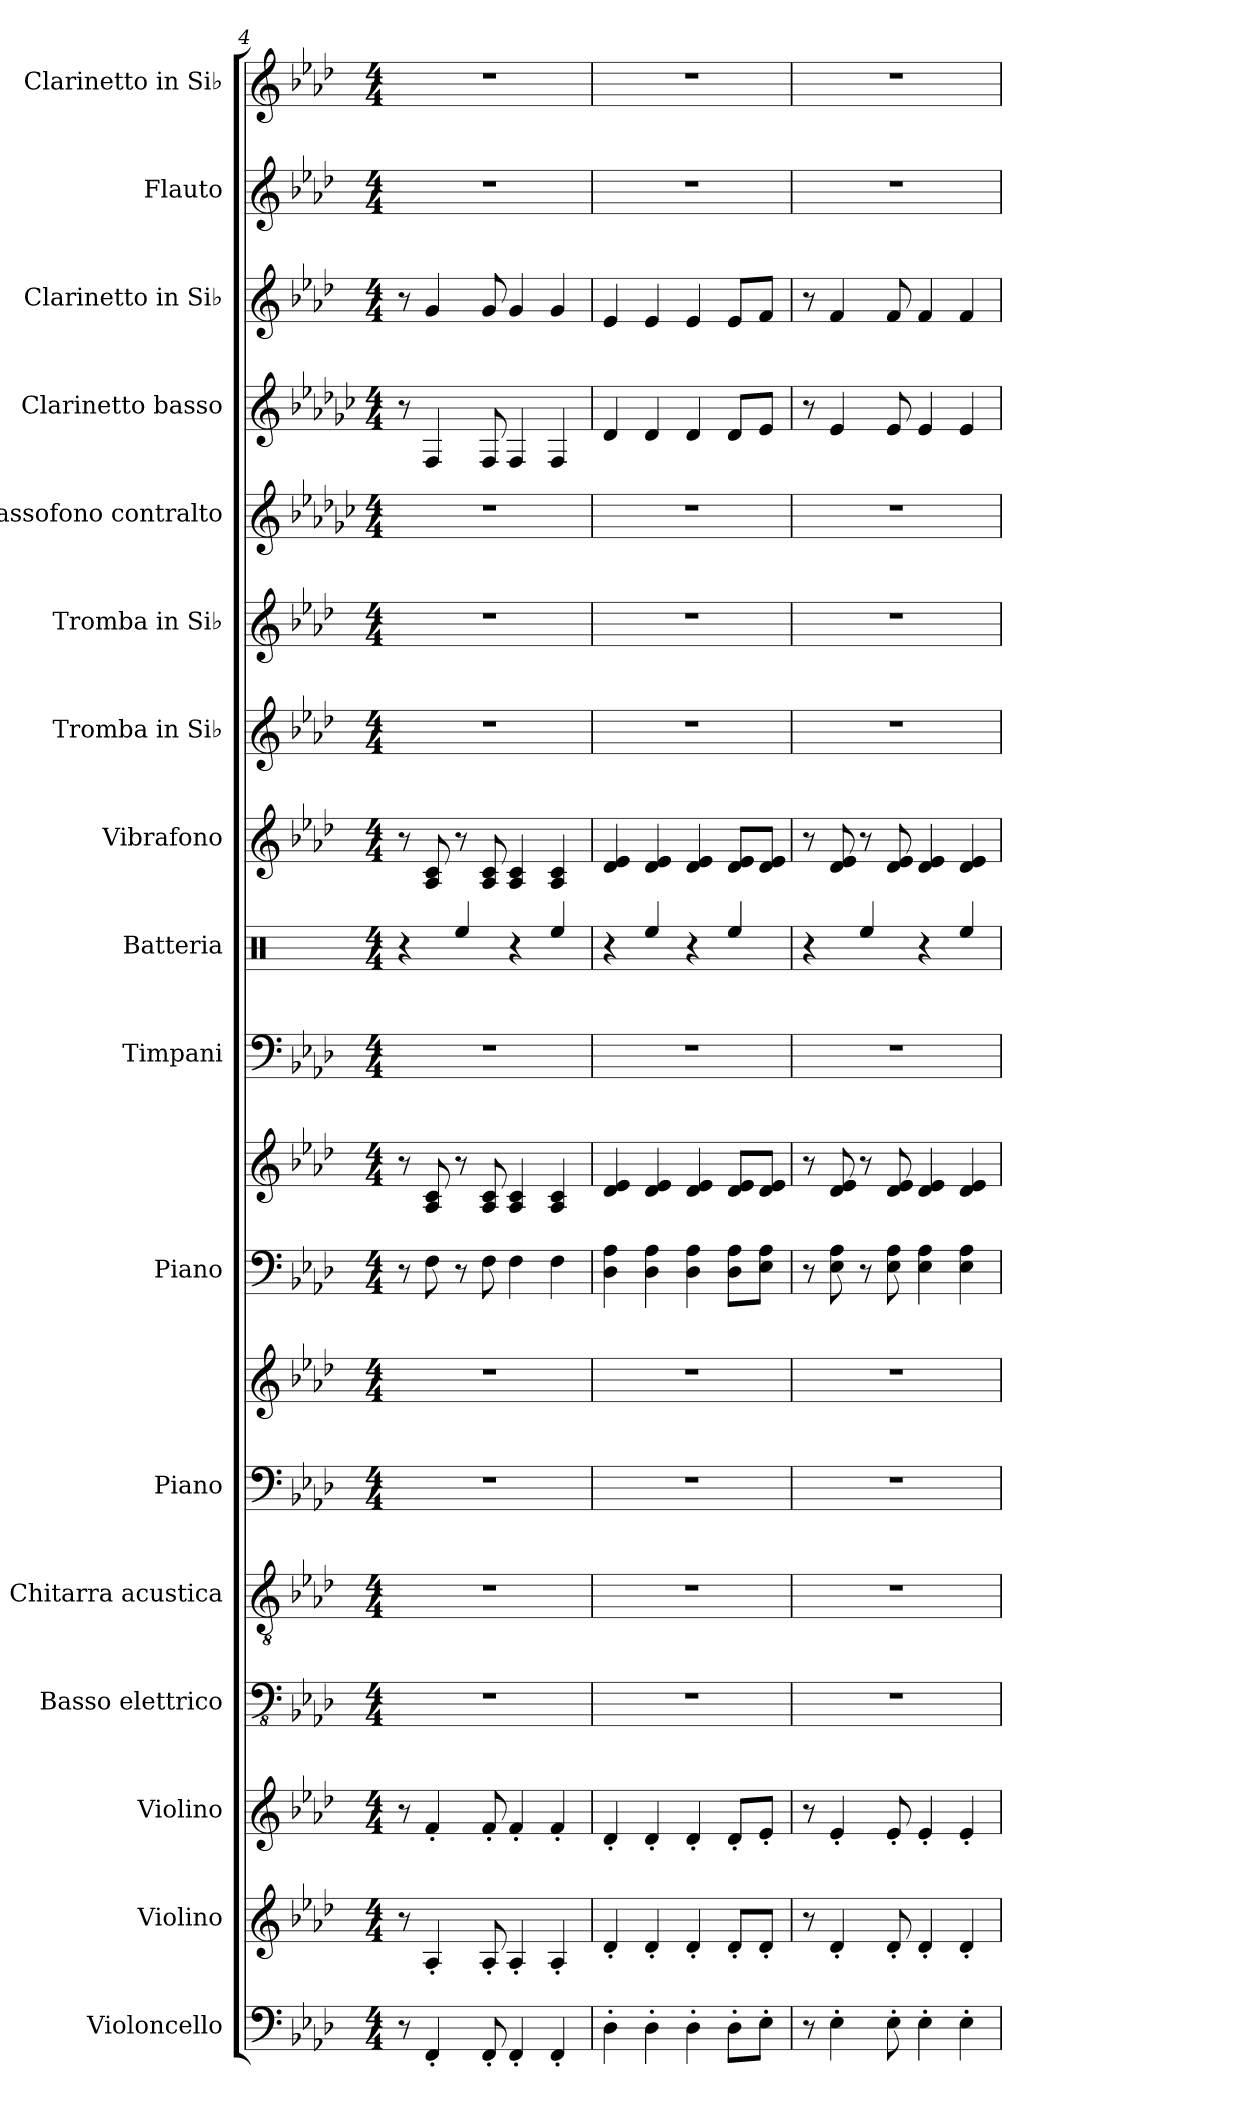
**kern	**kern	**kern	**kern	**kern	**kern	**kern	**kern	**kern	**kern	**kern	**kern	**kern	**kern	**kern	**kern	**kern	**kern	**kern
*part17	*part16	*part15	*part14	*part13	*part12	*part12	*part11	*part11	*part10	*part9	*part8	*part7	*part6	*part5	*part4	*part3	*part2	*part1
*staff19	*staff18	*staff17	*staff16	*staff15	*staff14	*staff13	*staff12	*staff11	*staff10	*staff9	*staff8	*staff7	*staff6	*staff5	*staff4	*staff3	*staff2	*staff1
*I"Violoncello	*I"Violino	*I"Violino	*I"Basso elettrico	*I"Chitarra acustica	*I"Piano	*	*I"Piano	*	*I"Timpani	*I"Batteria	*I"Vibrafono	*I"Tromba in Si♭	*I"Tromba in Si♭	*I"Sassofono contralto	*I"Clarinetto basso	*I"Clarinetto in Si♭	*I"Flauto	*I"Clarinetto in Si♭
*I'Vc.	*I'Vln.	*I'Vln.	*I'B. el.	*	*	*	*	*	*I'Timp.	*I'Batt.	*I'Vib.	*I'Tr. Si♭	*I'Tr. Si♭	*	*I'Cl. b.	*I'Cl. Si♭	*I'Fl.	*I'Cl. Si♭
*clefF4	*clefG2	*clefG2	*clefFv4	*clefGv2	*clefF4	*clefG2	*clefF4	*clefG2	*clefF4	*clefX	*clefG2	*clefG2	*clefG2	*clefG2	*clefG2	*clefG2	*clefG2	*clefG2
*	*	*	*	*	*	*	*	*	*	*	*	*ITrd1c2	*ITrd1c2	*ITrd8c14	*ITrd8c14	*ITrd1c2	*	*ITrd1c2
*k[b-e-a-d-]	*k[b-e-a-d-]	*k[b-e-a-d-]	*k[b-e-a-d-]	*k[b-e-a-d-]	*k[b-e-a-d-]	*k[b-e-a-d-]	*k[b-e-a-d-]	*k[b-e-a-d-]	*k[b-e-a-d-]	*k[]	*k[b-e-a-d-]	*k[b-e-a-d-g-c-]	*k[b-e-a-d-g-c-]	*k[b-e-a-d-g-c-]	*k[b-e-a-d-g-c-]	*k[b-e-a-d-g-c-]	*k[b-e-a-d-]	*k[b-e-a-d-g-c-]
*M4/4	*M4/4	*M4/4	*M4/4	*M4/4	*M4/4	*M4/4	*M4/4	*M4/4	*M4/4	*M4/4	*M4/4	*M4/4	*M4/4	*M4/4	*M4/4	*M4/4	*M4/4	*M4/4
=4	=4	=4	=4	=4	=4	=4	=4	=4	=4	=4	=4	=4	=4	=4	=4	=4	=4	=4
8r	8r	8r	1r	1r	1r	1r	8r	8r	1r	4r	8r	1r	1r	1r	8r	8r	1r	1r
4FF'/	4A-'/	4f'/	.	.	.	.	8F\	8A-/ 8c/	.	.	8A-/ 8c/	.	.	.	4FF/	4f/	.	.
.	.	.	.	.	.	.	8r	8r	.	4Ree/	8r	.	.	.	.	.	.	.
8FF'/	8A-'/	8f'/	.	.	.	.	8F\	8A-/ 8c/	.	.	8A-/ 8c/	.	.	.	8FF/	8f/	.	.
4FF'/	4A-'/	4f'/	.	.	.	.	4F\	4A-/ 4c/	.	4r	4A-/ 4c/	.	.	.	4FF/	4f/	.	.
4FF'/	4A-'/	4f'/	.	.	.	.	4F\	4A-/ 4c/	.	4Ree/	4A-/ 4c/	.	.	.	4FF/	4f/	.	.
!!LO:PB:g=z
=5	=5	=5	=5	=5	=5	=5	=5	=5	=5	=5	=5	=5	=5	=5	=5	=5	=5	=5
4D-'\	4d-'/	4d-'/	1r	1r	1r	1r	4D-\ 4A-\	4d-/ 4e-/	1r	4r	4d-/ 4e-/	1r	1r	1r	4D-/	4d-/	1r	1r
4D-'\	4d-'/	4d-'/	.	.	.	.	4D-\ 4A-\	4d-/ 4e-/	.	4Ree/	4d-/ 4e-/	.	.	.	4D-/	4d-/	.	.
4D-'\	4d-'/	4d-'/	.	.	.	.	4D-\ 4A-\	4d-/ 4e-/	.	4r	4d-/ 4e-/	.	.	.	4D-/	4d-/	.	.
8D-'\L	8d-'/L	8d-'/L	.	.	.	.	8D-\ 8A-\L	8d-/ 8e-/L	.	4Ree/	8d-/ 8e-/L	.	.	.	8D-/L	8d-/L	.	.
8E-'\J	8d-'/J	8e-'/J	.	.	.	.	8E-\ 8A-\J	8d-/ 8e-/J	.	.	8d-/ 8e-/J	.	.	.	8E-/J	8e-/J	.	.
=6	=6	=6	=6	=6	=6	=6	=6	=6	=6	=6	=6	=6	=6	=6	=6	=6	=6	=6
8r	8r	8r	1r	1r	1r	1r	8r	8r	1r	4r	8r	1r	1r	1r	8r	8r	1r	1r
4E-'\	4d-'/	4e-'/	.	.	.	.	8E-\ 8A-\	8d-/ 8e-/	.	.	8d-/ 8e-/	.	.	.	4E-/	4e-/	.	.
.	.	.	.	.	.	.	8r	8r	.	4Ree/	8r	.	.	.	.	.	.	.
8E-'\	8d-'/	8e-'/	.	.	.	.	8E-\ 8A-\	8d-/ 8e-/	.	.	8d-/ 8e-/	.	.	.	8E-/	8e-/	.	.
4E-'\	4d-'/	4e-'/	.	.	.	.	4E-\ 4A-\	4d-/ 4e-/	.	4r	4d-/ 4e-/	.	.	.	4E-/	4e-/	.	.
4E-'\	4d-'/	4e-'/	.	.	.	.	4E-\ 4A-\	4d-/ 4e-/	.	4Ree/	4d-/ 4e-/	.	.	.	4E-/	4e-/	.	.
=	=	=	=	=	=	=	=	=	=	=	=	=	=	=	=	=	=	=
*-	*-	*-	*-	*-	*-	*-	*-	*-	*-	*-	*-	*-	*-	*-	*-	*-	*-	*-
